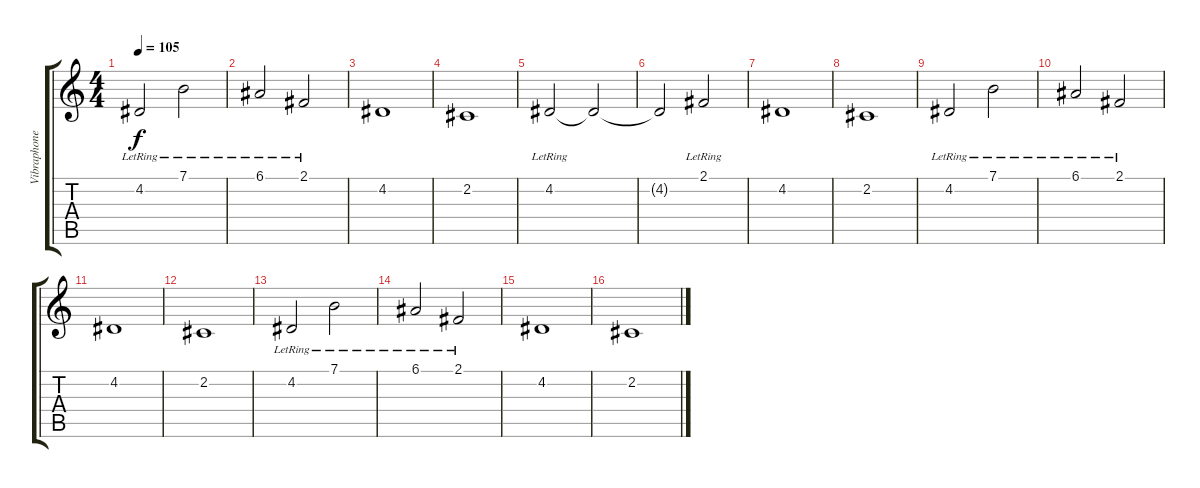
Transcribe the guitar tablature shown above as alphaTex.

\track ("Vibraphone" "Vibraphone") {instrument vibraphone}
\staff {score tabs}
\tuning (E4 B3 G3 D3 A2 E2) {hide}
\ts (4 4)
\tempo 105
\clef g2
\ks c
4.2{lr}.2{dy f} 7.1{lr}.2 |
6.1{lr}.2 2.1{lr}.2 |
4.2.1 |
2.2.1 |
4.2{lr}.2 4.2{t}.2 |
4.2{t}.2 2.1{lr}.2 |
4.2.1 |
2.2.1 |
4.2{lr}.2 7.1{lr}.2 |
6.1{lr}.2 2.1{lr}.2 |
4.2.1 |
2.2.1 |
4.2{lr}.2 7.1{lr}.2 |
6.1{lr}.2 2.1{lr}.2 |
4.2.1 |
2.2.1
